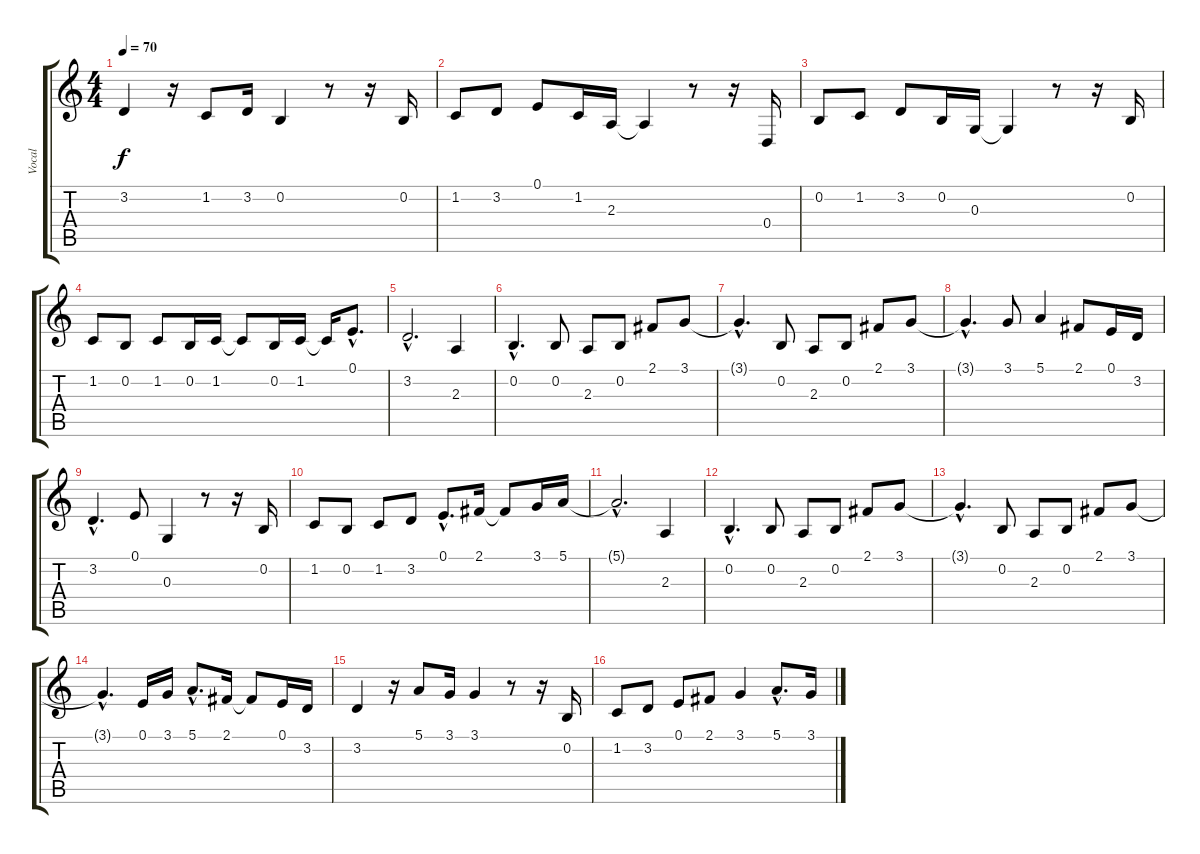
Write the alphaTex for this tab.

\track ("Vocal" "Vocal") {instrument piccolo}
\staff {score tabs}
\tuning (E4 B3 G3 D3 A2 E2) {hide}
\ts (4 4)
\tempo 70
\clef g2
\ks c
3.2{t}.4{dy f} r.16 1.2.8 3.2.16 0.2.4 r.8 r.16 0.2.16 |
1.2.8 3.2.8 0.1.8 1.2.16 2.3.16 2.3{t}.4 r.8 r.16 0.4.16 |
0.2.8 1.2.8 3.2.8 0.2.16 0.3.16 0.3{t}.4 r.8 r.16 0.2.16 |
1.2.8 0.2.8 1.2.8 0.2.16 1.2.16 1.2{t}.8 0.2.16 1.2.16 1.2{t}.16 0.1{hac}.8{d} |
3.2{hac}.2{d} 2.3.4 |
0.2{hac}.4{d} 0.2.8 2.3.8 0.2.8 2.1.8 3.1.8 |
3.1{hac t}.4{d} 0.2.8 2.3.8 0.2.8 2.1.8 3.1.8 |
3.1{hac t}.4{d} 3.1.8 5.1.4 2.1.8 0.1.16 3.2.16 |
3.2{hac}.4{d} 0.1.8 0.3.4 r.8 r.16 0.2.16 |
1.2.8 0.2.8 1.2.8 3.2.8 0.1{hac}.8{d} 2.1.16 2.1{t}.8 3.1.16 5.1.16 |
5.1{hac t}.2{d} 2.3.4 |
0.2{hac}.4{d} 0.2.8 2.3.8 0.2.8 2.1.8 3.1.8 |
3.1{hac t}.4{d} 0.2.8 2.3.8 0.2.8 2.1.8 3.1.8 |
3.1{hac t}.4{d} 0.1.16 3.1.16 5.1{hac}.8{d} 2.1.16 2.1{t}.8 0.1.16 3.2.16 |
3.2.4 r.16 5.1.8 3.1.16 3.1.4 r.8 r.16 0.2.16 |
1.2.8 3.2.8 0.1.8 2.1.8 3.1.4 5.1{hac}.8{d} 3.1.16
